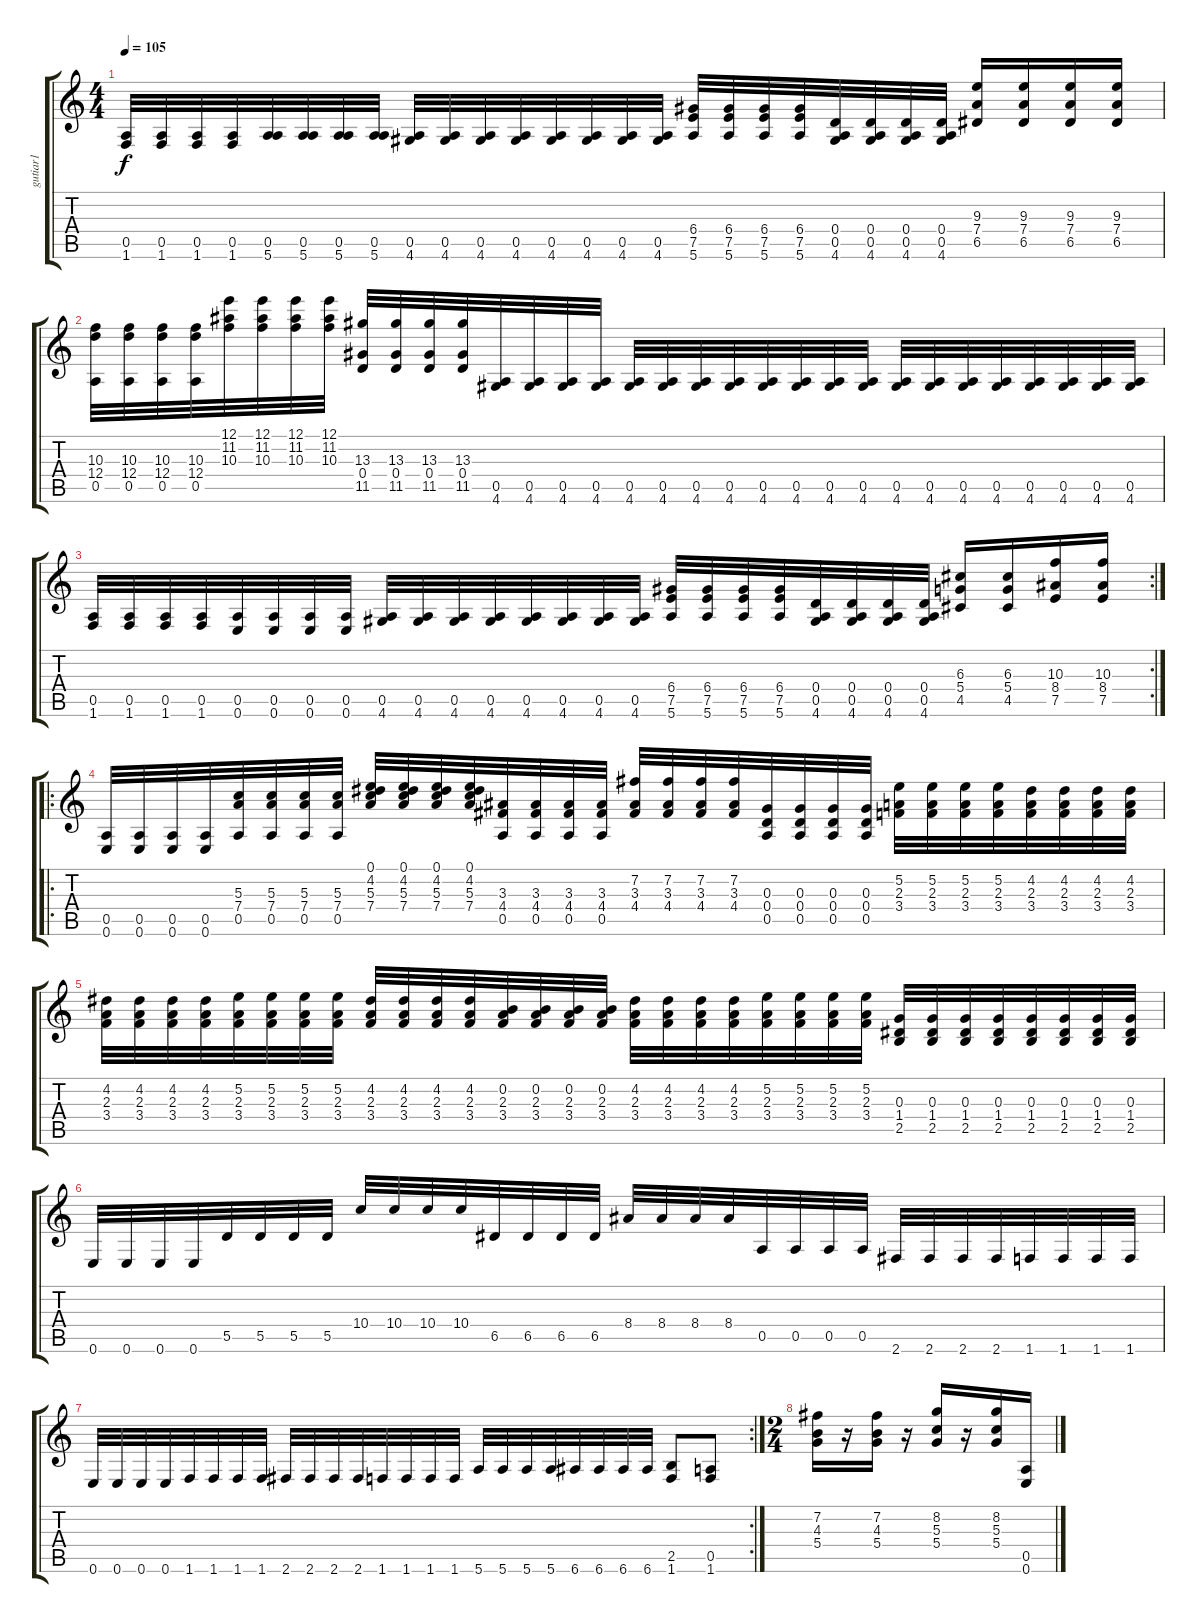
\track ("gutiar1" "gutiar1") {instrument distortionguitar}
\staff {score tabs}
\tuning (E4 B3 G3 D3 A2 E2) {hide}
\ts (4 4)
\tempo 105
\clef g2
\ks c
(0.5 1.6).32{dy f} (0.5 1.6).32 (0.5 1.6).32 (0.5 1.6).32 (0.5 5.6).32 (0.5 5.6).32 (0.5 5.6).32 (0.5 5.6).32 (0.5 4.6).32 (0.5 4.6).32 (0.5 4.6).32 (0.5 4.6).32 (0.5 4.6).32 (0.5 4.6).32 (0.5 4.6).32 (0.5 4.6).32 (6.4 7.5 5.6).32 (6.4 7.5 5.6).32 (6.4 7.5 5.6).32 (6.4 7.5 5.6).32 (0.4 0.5 4.6).32 (0.4 0.5 4.6).32 (0.4 0.5 4.6).32 (0.4 0.5 4.6).32 (9.3 7.4 6.5).16 (9.3 7.4 6.5).16 (9.3 7.4 6.5).16 (9.3 7.4 6.5).16 |
(10.3 12.4 0.5).32 (10.3 12.4 0.5).32 (10.3 12.4 0.5).32 (10.3 12.4 0.5).32 (12.1 11.2 10.3).32 (12.1 11.2 10.3).32 (12.1 11.2 10.3).32 (12.1 11.2 10.3).32 (13.3 0.4 11.5).32 (13.3 0.4 11.5).32 (13.3 0.4 11.5).32 (13.3 0.4 11.5).32 (0.5 4.6).32 (0.5 4.6).32 (0.5 4.6).32 (0.5 4.6).32 (0.5 4.6).32 (0.5 4.6).32 (0.5 4.6).32 (0.5 4.6).32 (0.5 4.6).32 (0.5 4.6).32 (0.5 4.6).32 (0.5 4.6).32 (0.5 4.6).32 (0.5 4.6).32 (0.5 4.6).32 (0.5 4.6).32 (0.5 4.6).32 (0.5 4.6).32 (0.5 4.6).32 (0.5 4.6).32 |
\rc 2
(0.5 1.6).32 (0.5 1.6).32 (0.5 1.6).32 (0.5 1.6).32 (0.5 0.6).32 (0.5 0.6).32 (0.5 0.6).32 (0.5 0.6).32 (0.5 4.6).32 (0.5 4.6).32 (0.5 4.6).32 (0.5 4.6).32 (0.5 4.6).32 (0.5 4.6).32 (0.5 4.6).32 (0.5 4.6).32 (6.4 7.5 5.6).32 (6.4 7.5 5.6).32 (6.4 7.5 5.6).32 (6.4 7.5 5.6).32 (0.4 0.5 4.6).32 (0.4 0.5 4.6).32 (0.4 0.5 4.6).32 (0.4 0.5 4.6).32 (6.3 5.4 4.5).16 (6.3 5.4 4.5).16 (10.3 8.4 7.5).16 (10.3 8.4 7.5).16 |
\ro
(0.5 0.6).32 (0.5 0.6).32 (0.5 0.6).32 (0.5 0.6).32 (5.3 7.4 0.5).32 (5.3 7.4 0.5).32 (5.3 7.4 0.5).32 (5.3 7.4 0.5).32 (0.1 4.2 5.3 7.4).32 (0.1 4.2 5.3 7.4).32 (0.1 4.2 5.3 7.4).32 (0.1 4.2 5.3 7.4).32 (3.3 4.4 0.5).32 (3.3 4.4 0.5).32 (3.3 4.4 0.5).32 (3.3 4.4 0.5).32 (7.2 3.3 4.4).32 (7.2 3.3 4.4).32 (7.2 3.3 4.4).32 (7.2 3.3 4.4).32 (0.3 0.4 0.5).32 (0.3 0.4 0.5).32 (0.3 0.4 0.5).32 (0.3 0.4 0.5).32 (5.2 2.3 3.4).32 (5.2 2.3 3.4).32 (5.2 2.3 3.4).32 (5.2 2.3 3.4).32 (4.2 2.3 3.4).32 (4.2 2.3 3.4).32 (4.2 2.3 3.4).32 (4.2 2.3 3.4).32 |
(4.2 2.3 3.4).32 (4.2 2.3 3.4).32 (4.2 2.3 3.4).32 (4.2 2.3 3.4).32 (5.2 2.3 3.4).32 (5.2 2.3 3.4).32 (5.2 2.3 3.4).32 (5.2 2.3 3.4).32 (4.2 2.3 3.4).32 (4.2 2.3 3.4).32 (4.2 2.3 3.4).32 (4.2 2.3 3.4).32 (0.2 2.3 3.4).32 (0.2 2.3 3.4).32 (0.2 2.3 3.4).32 (0.2 2.3 3.4).32 (4.2 2.3 3.4).32 (4.2 2.3 3.4).32 (4.2 2.3 3.4).32 (4.2 2.3 3.4).32 (5.2 2.3 3.4).32 (5.2 2.3 3.4).32 (5.2 2.3 3.4).32 (5.2 2.3 3.4).32 (0.3 1.4 2.5).32 (0.3 1.4 2.5).32 (0.3 1.4 2.5).32 (0.3 1.4 2.5).32 (0.3 1.4 2.5).32 (0.3 1.4 2.5).32 (0.3 1.4 2.5).32 (0.3 1.4 2.5).32 |
0.6.32 0.6.32 0.6.32 0.6.32 5.5.32 5.5.32 5.5.32 5.5.32 10.4.32 10.4.32 10.4.32 10.4.32 6.5.32 6.5.32 6.5.32 6.5.32 8.4.32 8.4.32 8.4.32 8.4.32 0.5.32 0.5.32 0.5.32 0.5.32 2.6.32 2.6.32 2.6.32 2.6.32 1.6.32 1.6.32 1.6.32 1.6.32 |
\rc 2
0.6.32 0.6.32 0.6.32 0.6.32 1.6.32 1.6.32 1.6.32 1.6.32 2.6.32 2.6.32 2.6.32 2.6.32 1.6.32 1.6.32 1.6.32 1.6.32 5.6.32 5.6.32 5.6.32 5.6.32 6.6.32 6.6.32 6.6.32 6.6.32 (2.5 1.6).8 (0.5 1.6).8 |
\ts (2 4)
(7.2 4.3 5.4).16 r.16 (7.2 4.3 5.4).16 r.16 (8.2 5.3 5.4).16 r.16 (8.2 5.3 5.4).16 (0.5 0.6).16
